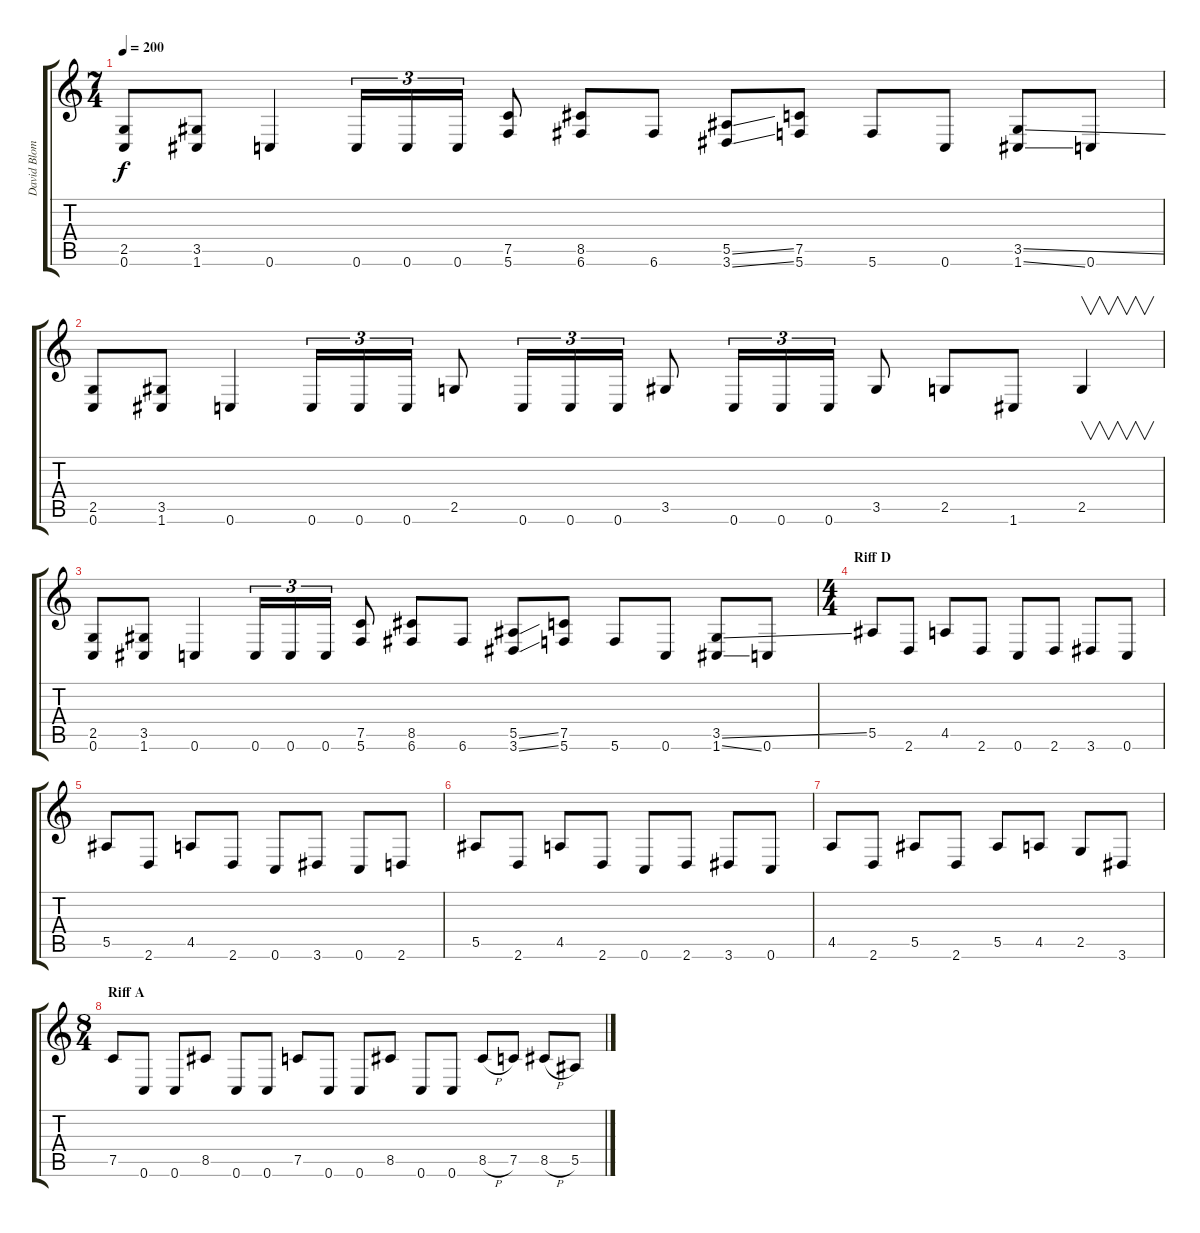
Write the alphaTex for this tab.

\track ("David Blomqvist" "David Blom") {instrument distortionguitar}
\staff {score tabs}
\tuning (C4 G3 Eb3 Bb2 F2 C2) {hide}
\ts (7 4)
\tempo 200
\clef g2
\ks c
(2.5 0.6).8{dy f} (3.5 1.6).8 0.6.4 0.6.16{tu (3 2)} 0.6.16{tu (3 2)} 0.6.16{tu (3 2)} (7.5 5.6).8 (8.5 6.6).8 6.6.8 (5.5{ss} 3.6{ss}).8 (7.5 5.6).8 5.6.8 0.6.8 (3.5{ss} 1.6{ss}).8 0.6.8 |
(2.5 0.6).8 (3.5 1.6).8 0.6.4 0.6.16{tu (3 2)} 0.6.16{tu (3 2)} 0.6.16{tu (3 2)} 2.5.8 0.6.16{tu (3 2)} 0.6.16{tu (3 2)} 0.6.16{tu (3 2)} 3.5.8 0.6.16{tu (3 2)} 0.6.16{tu (3 2)} 0.6.16{tu (3 2)} 3.5.8 2.5.8 1.6.8 2.5.4{v} |
(2.5 0.6).8 (3.5 1.6).8 0.6.4 0.6.16{tu (3 2)} 0.6.16{tu (3 2)} 0.6.16{tu (3 2)} (7.5 5.6).8 (8.5 6.6).8 6.6.8 (5.5{ss} 3.6{ss}).8 (7.5 5.6).8 5.6.8 0.6.8 (3.5{ss} 1.6{ss}).8 0.6.8 |
\ts (4 4)
\section ("" "Riff D")
5.5.8 2.6.8 4.5.8 2.6.8 0.6.8 2.6.8 3.6.8 0.6.8 |
5.5.8 2.6.8 4.5.8 2.6.8 0.6.8 3.6.8 0.6.8 2.6.8 |
5.5.8 2.6.8 4.5.8 2.6.8 0.6.8 2.6.8 3.6.8 0.6.8 |
4.5.8 2.6.8 5.5.8 2.6.8 5.5.8 4.5.8 2.5.8 3.6.8 |
\ts (8 4)
\section ("" "Riff A")
7.5.8 0.6.8 0.6.8 8.5.8 0.6.8 0.6.8 7.5.8 0.6.8 0.6.8 8.5.8 0.6.8 0.6.8 8.5{h}.8 7.5.8 8.5{h}.8 5.5.8
